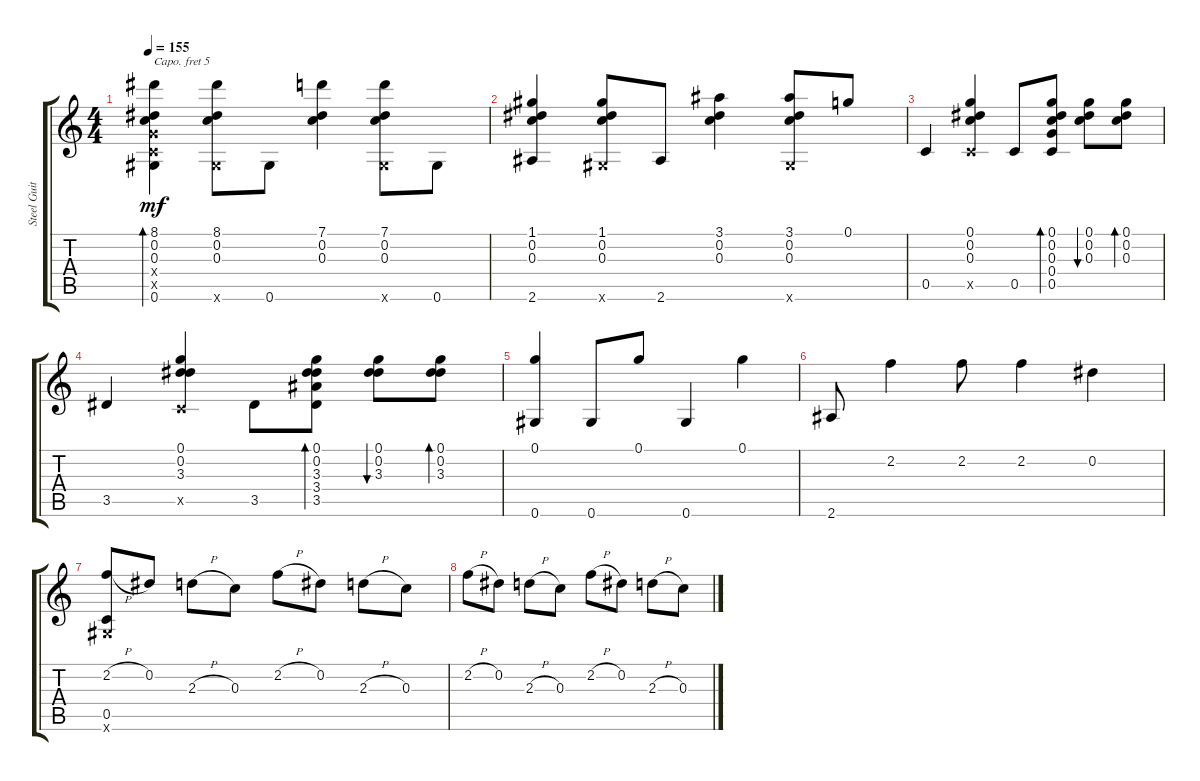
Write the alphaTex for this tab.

\track ("Steel Guitar" "Steel Guit") {instrument acousticguitarsteel}
\staff {score tabs}
\capo 5
\tuning (D4 Bb3 G3 D3 G2 Eb2) {hide}
\ts (4 4)
\tempo 155
\clef g2
\ks c
(8.1 0.2 0.3 0.4{x} 0.5{x} 0.6).4{bd 120 dy mf} (8.1 0.2 0.3 0.6{x}).8 0.6.8 (7.1 0.2 0.3).4 (7.1 0.2 0.3 0.6{x}).8 0.6.8 |
(1.1 0.2 0.3 2.6).4 (1.1 0.2 0.3 0.6{x}).8 2.6.8 (3.1 0.2 0.3).4 (3.1 0.2 0.3 0.6{x}).8 0.1.8 |
0.5.4 (0.1 0.2 0.3 0.5{x}).4 0.5.8 (0.1 0.2 0.3 0.4 0.5).8{bd 60} (0.1 0.2 0.3).8{bu 60} (0.1 0.2 0.3).8{bd 60} |
3.5.4 (0.1 0.2 3.3 0.5{x}).4 3.5.8 (0.1 0.2 3.3 3.4 3.5).8{bd 60} (0.1 0.2 3.3).8{bu 60} (0.1 0.2 3.3).8{bd 60} |
(0.1 0.6).4 0.6.8 0.1.8 0.6.4 0.1.4 |
2.6.8 2.2.4 2.2.8 2.2.4 0.2.4 |
(2.2{h} 0.5 0.6{x}).8 0.2.8 2.3{h}.8 0.3.8 2.2{h}.8 0.2.8 2.3{h}.8 0.3.8 |
2.2{h}.8 0.2.8 2.3{h}.8 0.3.8 2.2{h}.8 0.2.8 2.3{h}.8 0.3.8
